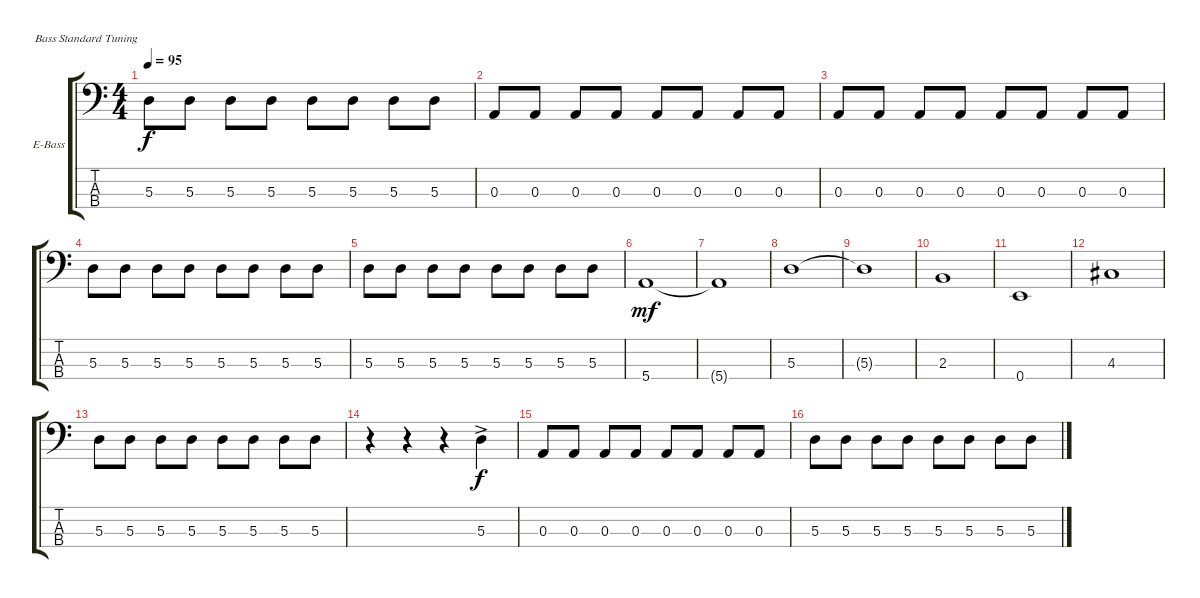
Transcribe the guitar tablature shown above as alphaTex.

\defaultSystemsLayout 4
\bracketExtendMode groupsimilarinstruments
\firstSystemTrackNameOrientation horizontal
\otherSystemsTrackNameOrientation horizontal
\track ("Bass" "E-Bass") {instrument electricbassfinger}
\staff {score tabs}
\tuning (G2 D2 A1 E1)
\ts (4 4)
\tempo 95
\clef f4
\ks c
5.3.8{dy f} 5.3.8 5.3.8 5.3.8 5.3.8 5.3.8 5.3.8 5.3.8 |
0.3.8 0.3.8 0.3.8 0.3.8 0.3.8 0.3.8 0.3.8 0.3.8 |
0.3.8 0.3.8 0.3.8 0.3.8 0.3.8 0.3.8 0.3.8 0.3.8 |
5.3.8 5.3.8 5.3.8 5.3.8 5.3.8 5.3.8 5.3.8 5.3.8 |
5.3.8 5.3.8 5.3.8 5.3.8 5.3.8 5.3.8 5.3.8 5.3.8 |
5.4.1{dy mf} |
5.4{t}.1 |
5.3.1 |
5.3{t}.1 |
2.3.1 |
0.4.1 |
4.3.1 |
5.3.8 5.3.8 5.3.8 5.3.8 5.3.8 5.3.8 5.3.8 5.3.8 |
r.4 r.4 r.4 5.3{ac}.4{dy f} |
0.3.8 0.3.8 0.3.8 0.3.8 0.3.8 0.3.8 0.3.8 0.3.8 |
5.3.8 5.3.8 5.3.8 5.3.8 5.3.8 5.3.8 5.3.8 5.3.8
